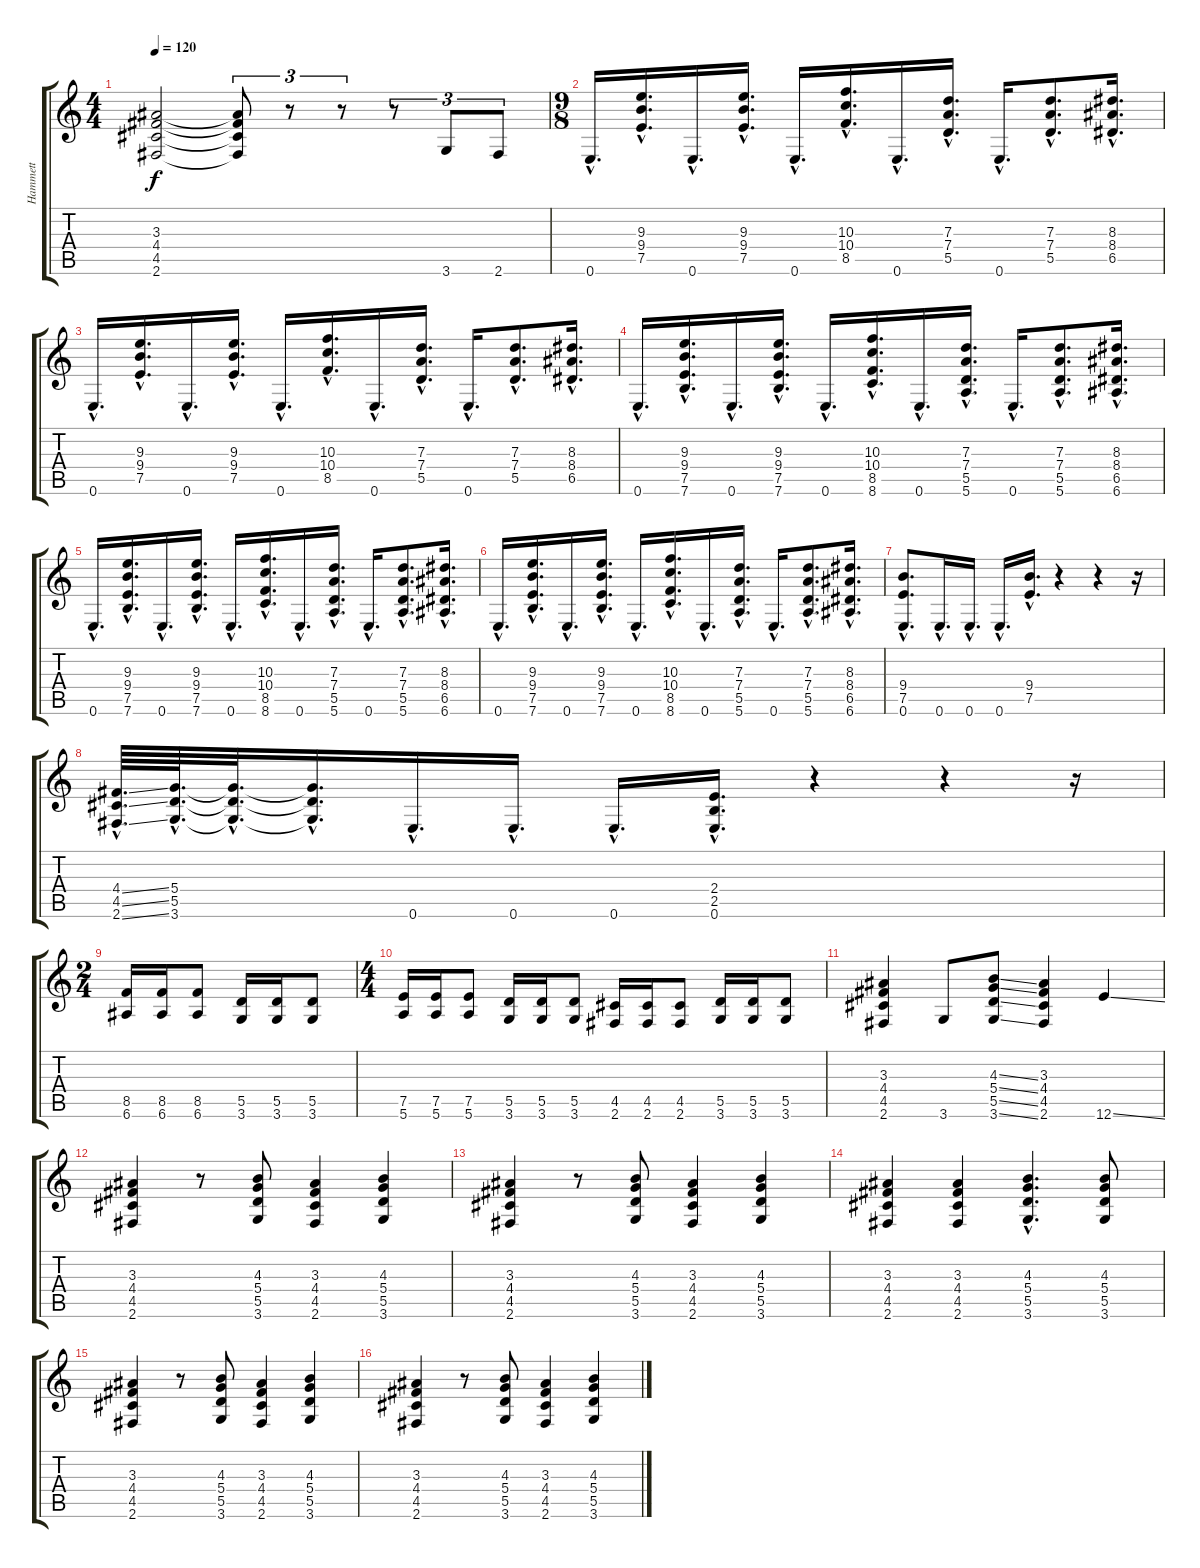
\track ("Hammett" "Hammett") {instrument distortionguitar}
\staff {score tabs}
\tuning (E4 B3 G3 D3 A2 E2) {hide}
\ts (4 4)
\tempo 120
\clef g2
\ks c
(3.3 4.4 4.5 2.6).2{dy f} (3.3{t} 4.4{t} 4.5{t} 2.6{t}).8{tu (3 2)} r.8{tu (3 2)} r.8{tu (3 2)} r.8{tu (3 2)} 3.6.8{tu (3 2)} 2.6.8{tu (3 2)} |
\ts (9 8)
0.6{hac}.16{d} (9.3{hac} 9.4{hac} 7.5{hac}).16{d} 0.6{hac}.16{d} (9.3{hac} 9.4{hac} 7.5{hac}).16{d} 0.6{hac}.16{d} (10.3{hac} 10.4{hac} 8.5{hac}).16{d} 0.6{hac}.16{d} (7.3{hac} 7.4{hac} 5.5{hac}).16{d} 0.6{hac}.16{d} (7.3{hac} 7.4{hac} 5.5{hac}).8{d} (8.3{hac} 8.4{hac} 6.5{hac}).16{d} |
0.6{hac}.16{d} (9.3{hac} 9.4{hac} 7.5{hac}).16{d} 0.6{hac}.16{d} (9.3{hac} 9.4{hac} 7.5{hac}).16{d} 0.6{hac}.16{d} (10.3{hac} 10.4{hac} 8.5{hac}).16{d} 0.6{hac}.16{d} (7.3{hac} 7.4{hac} 5.5{hac}).16{d} 0.6{hac}.16{d} (7.3{hac} 7.4{hac} 5.5{hac}).8{d} (8.3{hac} 8.4{hac} 6.5{hac}).16{d} |
0.6{hac}.16{d} (9.3{hac} 9.4{hac} 7.5{hac} 7.6{hac}).16{d} 0.6{hac}.16{d} (9.3{hac} 9.4{hac} 7.5{hac} 7.6{hac}).16{d} 0.6{hac}.16{d} (10.3{hac} 10.4{hac} 8.5{hac} 8.6{hac}).16{d} 0.6{hac}.16{d} (7.3{hac} 7.4{hac} 5.5{hac} 5.6{hac}).16{d} 0.6{hac}.16{d} (7.3{hac} 7.4{hac} 5.5{hac} 5.6{hac}).8{d} (8.3{hac} 8.4{hac} 6.5{hac} 6.6{hac}).16{d} |
0.6{hac}.16{d} (9.3{hac} 9.4{hac} 7.5{hac} 7.6{hac}).16{d} 0.6{hac}.16{d} (9.3{hac} 9.4{hac} 7.5{hac} 7.6{hac}).16{d} 0.6{hac}.16{d} (10.3{hac} 10.4{hac} 8.5{hac} 8.6{hac}).16{d} 0.6{hac}.16{d} (7.3{hac} 7.4{hac} 5.5{hac} 5.6{hac}).16{d} 0.6{hac}.16{d} (7.3{hac} 7.4{hac} 5.5{hac} 5.6{hac}).8{d} (8.3{hac} 8.4{hac} 6.5{hac} 6.6{hac}).16{d} |
0.6{hac}.16{d} (9.3{hac} 9.4{hac} 7.5{hac} 7.6{hac}).16{d} 0.6{hac}.16{d} (9.3{hac} 9.4{hac} 7.5{hac} 7.6{hac}).16{d} 0.6{hac}.16{d} (10.3{hac} 10.4{hac} 8.5{hac} 8.6{hac}).16{d} 0.6{hac}.16{d} (7.3{hac} 7.4{hac} 5.5{hac} 5.6{hac}).16{d} 0.6{hac}.16{d} (7.3{hac} 7.4{hac} 5.5{hac} 5.6{hac}).8{d} (8.3{hac} 8.4{hac} 6.5{hac} 6.6{hac}).16{d} |
(9.4{hac} 7.5{hac} 0.6{hac}).8{d} 0.6{hac}.16{d} 0.6{hac}.16{d} 0.6{hac}.16{d} (9.4{hac} 7.5{hac}).16{d} r.4 r.4 r.16 |
(4.4{ss hac} 4.5{ss hac} 2.6{ss hac}).64{d} (5.4{hac} 5.5{hac} 3.6{hac}).64{d} (5.4{hac t} 5.5{hac t} 3.6{hac t}).32{d} (5.4{hac t} 5.5{hac t} 3.6{hac t}).16{d} 0.6{hac}.16{d} 0.6{hac}.16{d} 0.6{hac}.16{d} (2.4{hac} 2.5{hac} 0.6{hac}).16{d} r.4 r.4 r.16 |
\ts (2 4)
(8.5 6.6).16 (8.5 6.6).16 (8.5 6.6).8 (5.5 3.6).16 (5.5 3.6).16 (5.5 3.6).8 |
\ts (4 4)
(7.5 5.6).16 (7.5 5.6).16 (7.5 5.6).8 (5.5 3.6).16 (5.5 3.6).16 (5.5 3.6).8 (4.5 2.6).16 (4.5 2.6).16 (4.5 2.6).8 (5.5 3.6).16 (5.5 3.6).16 (5.5 3.6).8 |
(3.3 4.4 4.5 2.6).4 3.6.8 (4.3{ss} 5.4{ss} 5.5{ss} 3.6{ss}).8 (3.3 4.4 4.5 2.6).4 12.6{ss}.4 |
(3.3 4.4 4.5 2.6).4 r.8 (4.3 5.4 5.5 3.6).8 (3.3 4.4 4.5 2.6).4 (4.3 5.4 5.5 3.6).4 |
(3.3 4.4 4.5 2.6).4 r.8 (4.3 5.4 5.5 3.6).8 (3.3 4.4 4.5 2.6).4 (4.3 5.4 5.5 3.6).4 |
(3.3 4.4 4.5 2.6).4 (3.3 4.4 4.5 2.6).4 (4.3{hac} 5.4{hac} 5.5{hac} 3.6{hac}).4{d} (4.3 5.4 5.5 3.6).8 |
(3.3 4.4 4.5 2.6).4 r.8 (4.3 5.4 5.5 3.6).8 (3.3 4.4 4.5 2.6).4 (4.3 5.4 5.5 3.6).4 |
(3.3 4.4 4.5 2.6).4 r.8 (4.3 5.4 5.5 3.6).8 (3.3 4.4 4.5 2.6).4 (4.3 5.4 5.5 3.6).4
